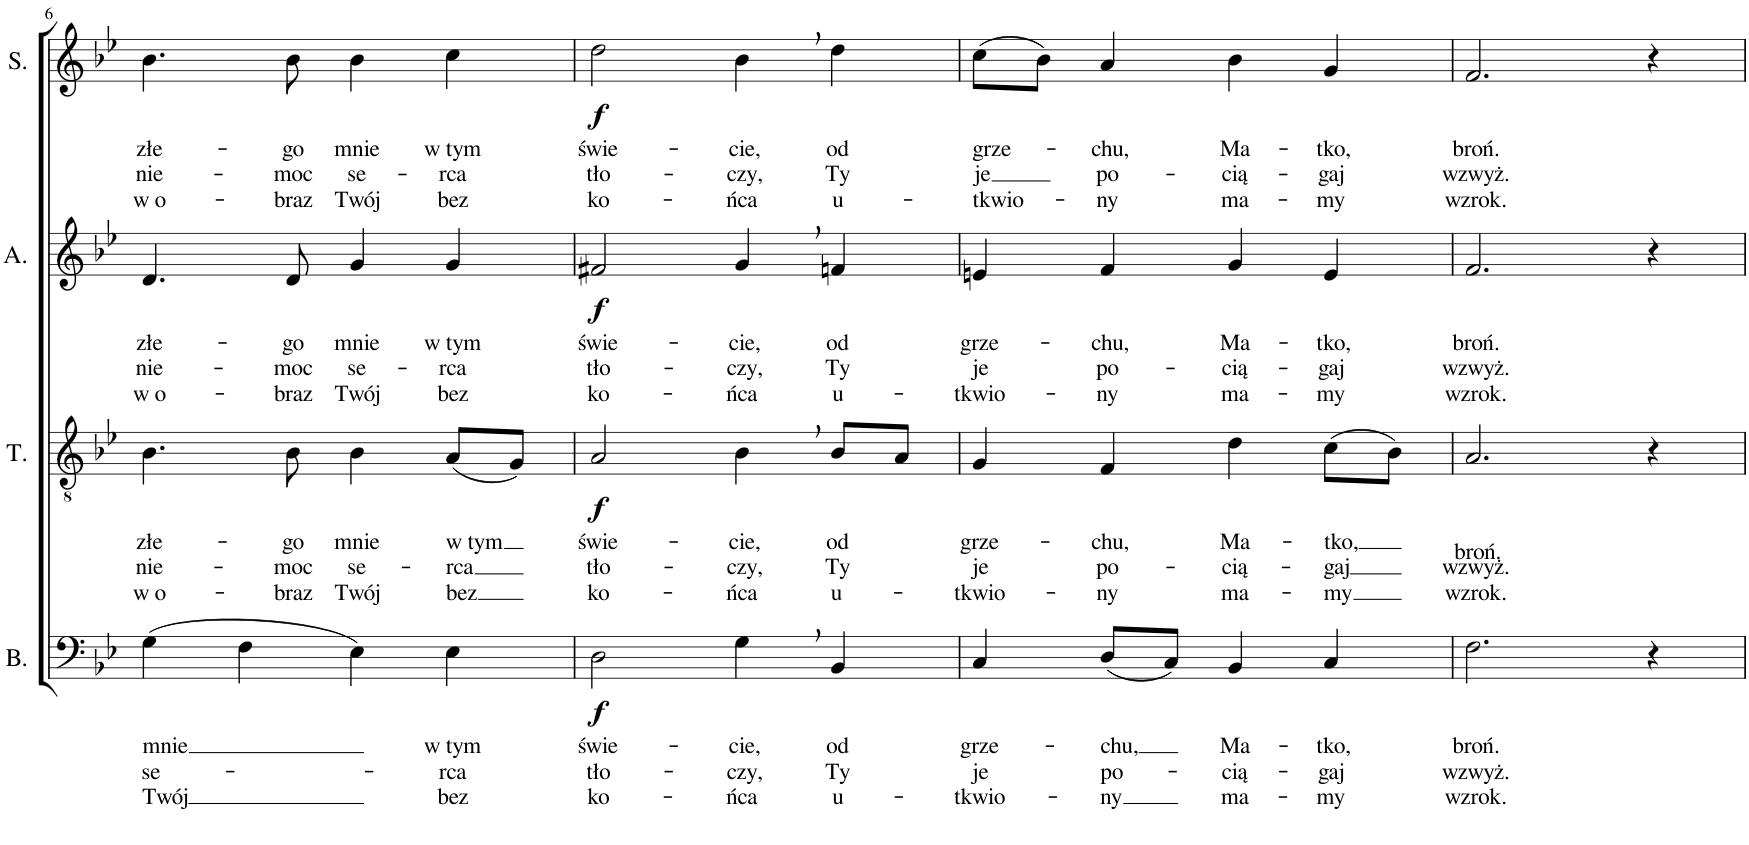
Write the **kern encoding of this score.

**kern	**text	**text	**text	**dynam	**kern	**text	**text	**text	**dynam	**kern	**text	**text	**text	**dynam	**kern	**text	**text	**text	**dynam
*part4	*part4	*part4	*part4	*part4	*part3	*part3	*part3	*part3	*part3	*part2	*part2	*part2	*part2	*part2	*part1	*part1	*part1	*part1	*part1
*staff4	*staff4	*staff4	*staff4	*staff4	*staff3	*staff3	*staff3	*staff3	*staff3	*staff2	*staff2	*staff2	*staff2	*staff2	*staff1	*staff1	*staff1	*staff1	*staff1
*I"B.	*	*	*	*	*I"T.	*	*	*	*	*I"A.	*	*	*	*	*I"S.	*	*	*	*
*I'B.	*	*	*	*	*I'T.	*	*	*	*	*I'A.	*	*	*	*	*I'S.	*	*	*	*
!!LO:PB:g=z
*clefF4	*	*	*	*	*clefGv2	*	*	*	*	*clefG2	*	*	*	*	*clefG2	*	*	*	*
*k[b-e-]	*	*	*	*	*k[b-e-]	*	*	*	*	*k[b-e-]	*	*	*	*	*k[b-e-]	*	*	*	*
*M4/4	*	*	*	*	*M4/4	*	*	*	*	*M4/4	*	*	*	*	*M4/4	*	*	*	*
*met(c)	*	*	*	*	*met(c)	*	*	*	*	*met(c)	*	*	*	*	*met(c)	*	*	*	*
=6	=6	=6	=6	=6	=6	=6	=6	=6	=6	=6	=6	=6	=6	=6	=6	=6	=6	=6	=6
!	!LO:LY:b	!LO:LY:b	!LO:LY:b	!	!	!LO:LY:b	!LO:LY:b	!LO:LY:b	!	!	!LO:LY:b	!LO:LY:b	!LO:LY:b	!	!	!LO:LY:b	!LO:LY:b	!LO:LY:b	!
(4G\	mnie	se-	Twój	.	4.B-\	złe-	nie-	w o-	.	4.d/	złe-	nie-	w o-	.	4.b-\	złe-	nie-	w o-	.
4F\	.	.	.	.	.	.	.	.	.	.	.	.	.	.	.	.	.	.	.
!	!	!	!	!	!	!LO:LY:b	!LO:LY:b	!LO:LY:b	!	!	!LO:LY:b	!LO:LY:b	!LO:LY:b	!	!	!LO:LY:b	!LO:LY:b	!LO:LY:b	!
.	.	.	.	.	8B-\	-go	-moc	-braz	.	8d/	-go	-moc	-braz	.	8b-\	-go	-moc	-braz	.
!	!	!	!	!	!	!LO:LY:b	!LO:LY:b	!LO:LY:b	!	!	!LO:LY:b	!LO:LY:b	!LO:LY:b	!	!	!LO:LY:b	!LO:LY:b	!LO:LY:b	!
4E-\)	.	.	.	.	4B-\	mnie	se-	Twój	.	4g/	mnie	se-	Twój	.	4b-\	mnie	se-	Twój	.
!	!LO:LY:b	!LO:LY:b	!LO:LY:b	!	!	!LO:LY:b	!LO:LY:b	!LO:LY:b	!	!	!LO:LY:b	!LO:LY:b	!LO:LY:b	!	!	!LO:LY:b	!LO:LY:b	!LO:LY:b	!
4E-\	w tym	-rca	bez	.	(8A/L	w tym	-rca	bez	.	4g/	w tym	-rca	bez	.	4cc\	w tym	-rca	bez	.
.	.	.	.	.	8G/J)	.	.	.	.	.	.	.	.	.	.	.	.	.	.
=7	=7	=7	=7	=7	=7	=7	=7	=7	=7	=7	=7	=7	=7	=7	=7	=7	=7	=7	=7
!	!LO:LY:b	!LO:LY:b	!LO:LY:b	!LO:DY:b	!	!LO:LY:b	!LO:LY:b	!LO:LY:b	!LO:DY:b	!	!LO:LY:b	!LO:LY:b	!LO:LY:b	!LO:DY:b	!	!LO:LY:b	!LO:LY:b	!LO:LY:b	!LO:DY:b
2D\	świe-	tło-	ko-	f	2A/	świe-	tło-	ko-	f	2f#X/	świe-	tło-	ko-	f	2dd\	świe-	tło-	ko-	f
!	!LO:LY:b	!LO:LY:b	!LO:LY:b	!	!	!LO:LY:b	!LO:LY:b	!LO:LY:b	!	!	!LO:LY:b	!LO:LY:b	!LO:LY:b	!	!	!LO:LY:b	!LO:LY:b	!LO:LY:b	!
4G,\	-cie,	-czy,	-ńca	.	4B-,\	-cie,	-czy,	-ńca	.	4g,/	-cie,	-czy,	-ńca	.	4b-,\	-cie,	-czy,	-ńca	.
!	!LO:LY:b	!LO:LY:b	!LO:LY:b	!	!	!LO:LY:b	!LO:LY:b	!LO:LY:b	!	!	!LO:LY:b	!LO:LY:b	!LO:LY:b	!	!	!LO:LY:b	!LO:LY:b	!LO:LY:b	!
4BB-/	od	Ty	u-	.	8B-/L	od	Ty	u-	.	4fn/	od	Ty	u-	.	4dd\	od	Ty	u-	.
.	.	.	.	.	8A/J	.	.	.	.	.	.	.	.	.	.	.	.	.	.
=8	=8	=8	=8	=8	=8	=8	=8	=8	=8	=8	=8	=8	=8	=8	=8	=8	=8	=8	=8
!	!LO:LY:b	!LO:LY:b	!LO:LY:b	!	!	!LO:LY:b	!LO:LY:b	!LO:LY:b	!	!	!LO:LY:b	!LO:LY:b	!LO:LY:b	!	!	!LO:LY:b	!LO:LY:b	!LO:LY:b	!
4C/	grze-	je	-tkwio-	.	4G/	grze-	je	-tkwio-	.	4en/	grze-	je	-tkwio-	.	(8cc\L	grze-	je	-tkwio-	.
.	.	.	.	.	.	.	.	.	.	.	.	.	.	.	8b-\J)	.	.	.	.
!	!LO:LY:b	!LO:LY:b	!LO:LY:b	!	!	!LO:LY:b	!LO:LY:b	!LO:LY:b	!	!	!LO:LY:b	!LO:LY:b	!LO:LY:b	!	!	!LO:LY:b	!LO:LY:b	!LO:LY:b	!
(8D/L	-chu,	po-	-ny	.	4F/	-chu,	po-	-ny	.	4f/	-chu,	po-	-ny	.	4a/	-chu,	po-	-ny	.
8C/J)	.	.	.	.	.	.	.	.	.	.	.	.	.	.	.	.	.	.	.
!	!LO:LY:b	!LO:LY:b	!LO:LY:b	!	!	!LO:LY:b	!LO:LY:b	!LO:LY:b	!	!	!LO:LY:b	!LO:LY:b	!LO:LY:b	!	!	!LO:LY:b	!LO:LY:b	!LO:LY:b	!
4BB-/	Ma-	-cią-	ma-	.	4d\	Ma-	-cią-	ma-	.	4g/	Ma-	-cią-	ma-	.	4b-\	Ma-	-cią-	ma-	.
!	!LO:LY:b	!LO:LY:b	!LO:LY:b	!	!	!LO:LY:b	!LO:LY:b	!LO:LY:b	!	!	!LO:LY:b	!LO:LY:b	!LO:LY:b	!	!	!LO:LY:b	!LO:LY:b	!LO:LY:b	!
4C/	-tko,	-gaj	-my	.	(8c\L	-tko,	-gaj	-my	.	4e/	-tko,	-gaj	-my	.	4g/	-tko,	-gaj	-my	.
.	.	.	.	.	8B-\J)	.	.	.	.	.	.	.	.	.	.	.	.	.	.
=9	=9	=9	=9	=9	=9	=9	=9	=9	=9	=9	=9	=9	=9	=9	=9	=9	=9	=9	=9
!	!LO:LY:b	!LO:LY:b	!LO:LY:b	!	!	!LO:LY:b	!LO:LY:b	!LO:LY:b	!	!	!LO:LY:b	!LO:LY:b	!LO:LY:b	!	!	!LO:LY:b	!LO:LY:b	!LO:LY:b	!
2.F\	broń.	wzwyż.	wzrok.	.	2.A/	broń.	wzwyż.	wzrok.	.	2.f/	broń.	wzwyż.	wzrok.	.	2.f/	broń.	wzwyż.	wzrok.	.
4r	.	.	.	.	4r	.	.	.	.	4r	.	.	.	.	4r	.	.	.	.
=	=	=	=	=	=	=	=	=	=	=	=	=	=	=	=	=	=	=	=
*-	*-	*-	*-	*-	*-	*-	*-	*-	*-	*-	*-	*-	*-	*-	*-	*-	*-	*-	*-
